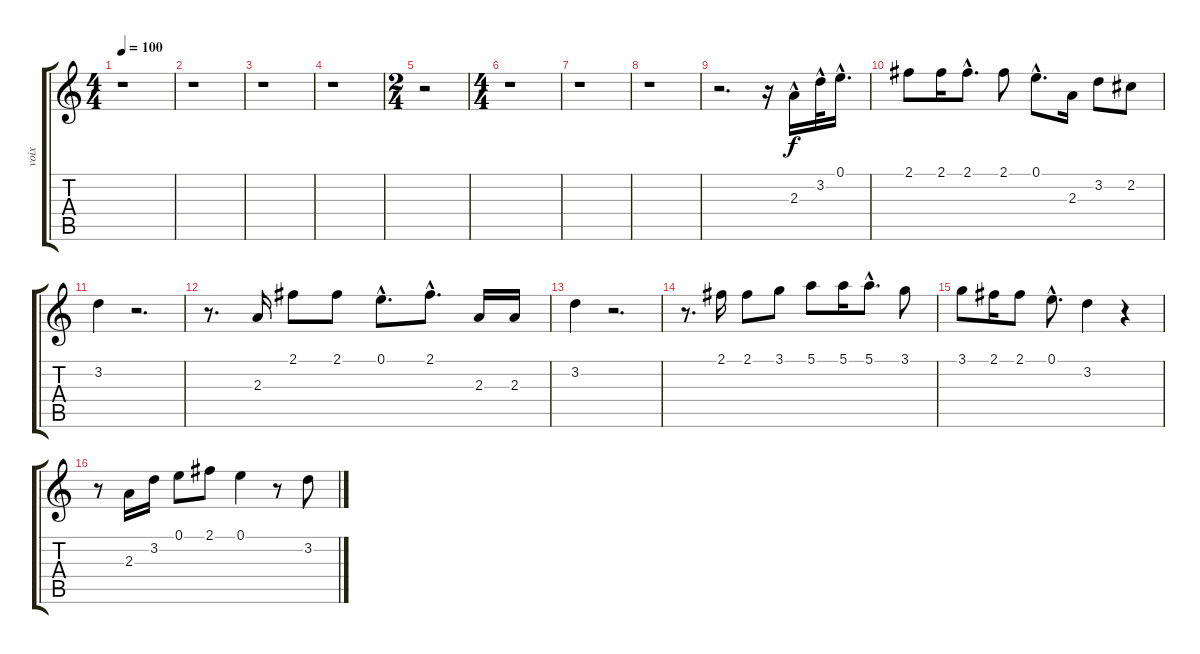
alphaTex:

\track ("voix" "voix") {instrument acousticguitarnylon}
\staff {score tabs}
\tuning (E4 B3 G3 D3 A2 E2) {hide}
\ts (4 4)
\tempo 100
\clef g2
\ks c
r.1{dy f} |
r.1 |
r.1 |
r.1 |
\ts (2 4)
r.2 |
\ts (4 4)
r.1 |
r.1 |
r.1 |
r.2{d} r.16 2.3{hac}.16 3.2{hac}.32 0.1{hac}.16{d} |
2.1.8 2.1.16 2.1{hac}.8{d} 2.1.8 0.1{hac}.8{d} 2.3.16 3.2.8 2.2.8 |
3.2.4 r.2{d} |
r.8{d} 2.3.16 2.1.8 2.1.8 0.1{hac}.8{d} 2.1{hac}.8{d} 2.3.16 2.3.16 |
3.2.4 r.2{d} |
r.8{d} 2.1.16 2.1.8 3.1.8 5.1.8 5.1.16 5.1{hac}.8{d} 3.1.8 |
3.1.8 2.1.16 2.1.8 0.1{hac}.8{d} 3.2.4 r.4 |
r.8 2.3.16 3.2.16 0.1.8 2.1.8 0.1.4 r.8 3.2.8
